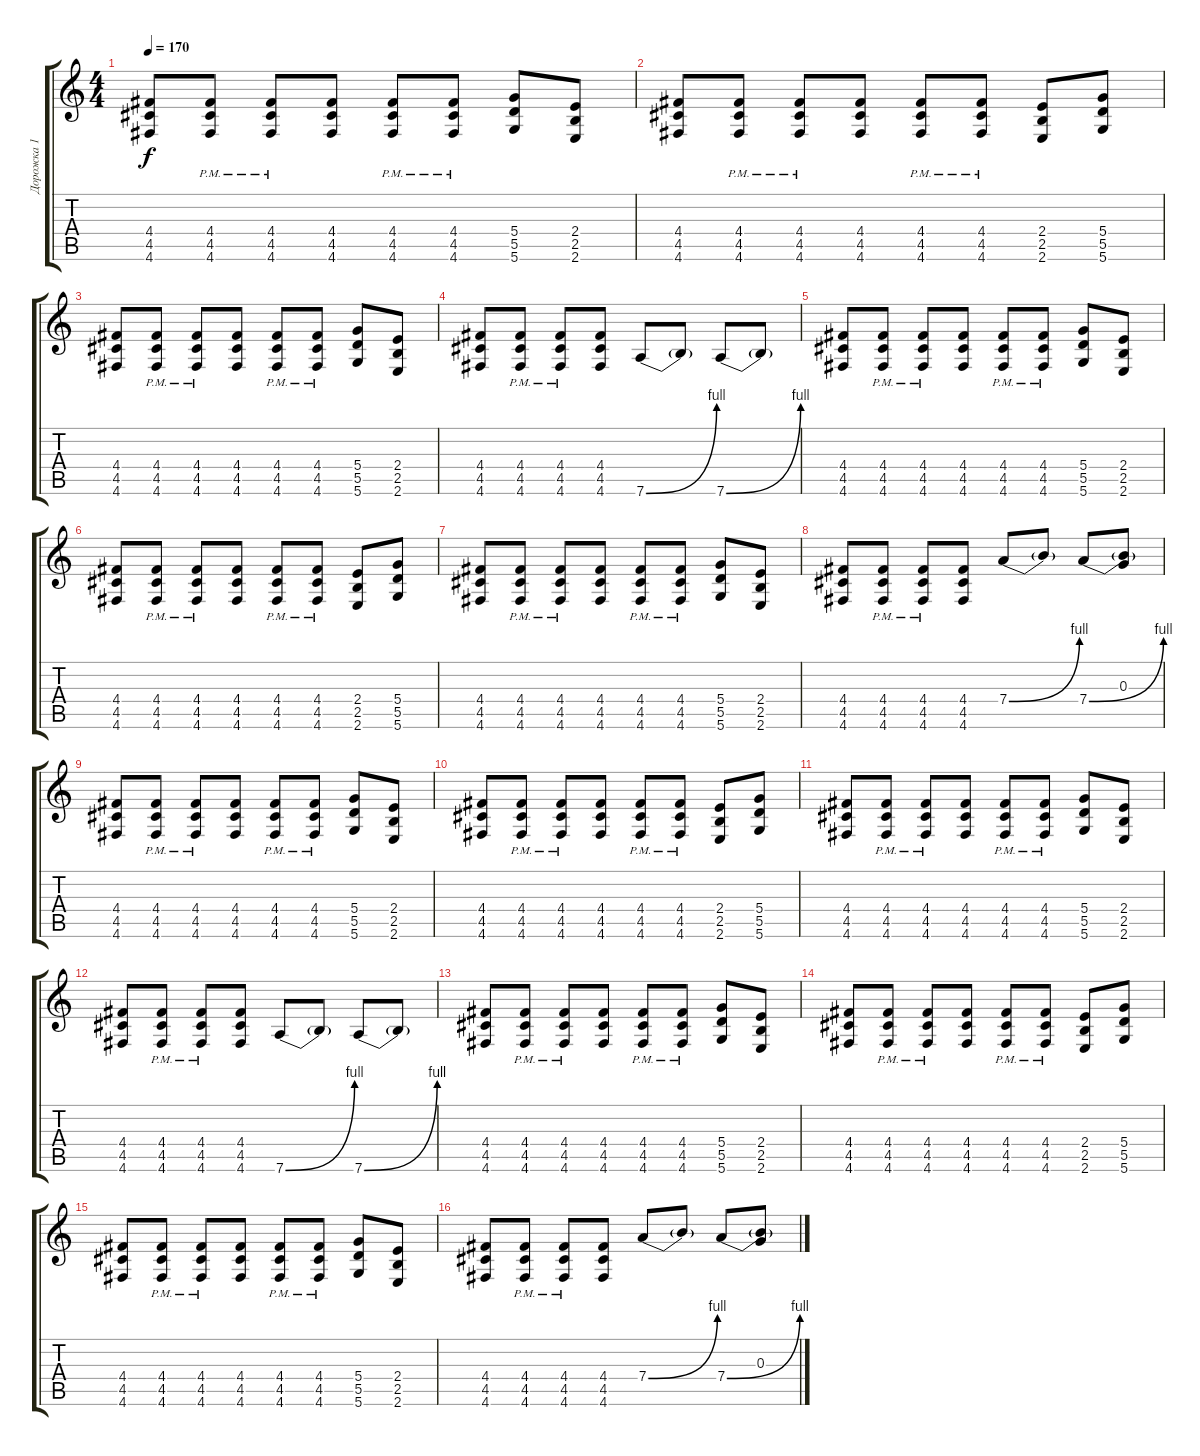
\track ("Дорожка 1" "Дорожка 1") {instrument distortionguitar}
\staff {score tabs}
\tuning (E4 B3 G3 D3 A2 D2) {hide}
\ts (4 4)
\tempo 170
\clef g2
\ks c
(4.4 4.5 4.6).8{dy f} (4.4{pm} 4.5{pm} 4.6{pm}).8 (4.4{pm} 4.5{pm} 4.6{pm}).8 (4.4 4.5 4.6).8 (4.4{pm} 4.5{pm} 4.6{pm}).8 (4.4{pm} 4.5{pm} 4.6{pm}).8 (5.4 5.5 5.6).8 (2.4 2.5 2.6).8 |
(4.4 4.5 4.6).8 (4.4{pm} 4.5{pm} 4.6{pm}).8 (4.4{pm} 4.5{pm} 4.6{pm}).8 (4.4 4.5 4.6).8 (4.4{pm} 4.5{pm} 4.6{pm}).8 (4.4{pm} 4.5{pm} 4.6{pm}).8 (2.4 2.5 2.6).8 (5.4 5.5 5.6).8 |
(4.4 4.5 4.6).8 (4.4{pm} 4.5{pm} 4.6{pm}).8 (4.4{pm} 4.5{pm} 4.6{pm}).8 (4.4 4.5 4.6).8 (4.4{pm} 4.5{pm} 4.6{pm}).8 (4.4{pm} 4.5{pm} 4.6{pm}).8 (5.4 5.5 5.6).8 (2.4 2.5 2.6).8 |
(4.4 4.5 4.6).8 (4.4{pm} 4.5{pm} 4.6{pm}).8 (4.4{pm} 4.5{pm} 4.6{pm}).8 (4.4 4.5 4.6).8 7.6{be (bend 0 0 60 4)}.8 7.6{t}.8 7.6{be (bend 0 0 60 4)}.8 7.6{t}.8 |
(4.4 4.5 4.6).8 (4.4{pm} 4.5{pm} 4.6{pm}).8 (4.4{pm} 4.5{pm} 4.6{pm}).8 (4.4 4.5 4.6).8 (4.4{pm} 4.5{pm} 4.6{pm}).8 (4.4{pm} 4.5{pm} 4.6{pm}).8 (5.4 5.5 5.6).8 (2.4 2.5 2.6).8 |
(4.4 4.5 4.6).8 (4.4{pm} 4.5{pm} 4.6{pm}).8 (4.4{pm} 4.5{pm} 4.6{pm}).8 (4.4 4.5 4.6).8 (4.4{pm} 4.5{pm} 4.6{pm}).8 (4.4{pm} 4.5{pm} 4.6{pm}).8 (2.4 2.5 2.6).8 (5.4 5.5 5.6).8 |
(4.4 4.5 4.6).8 (4.4{pm} 4.5{pm} 4.6{pm}).8 (4.4{pm} 4.5{pm} 4.6{pm}).8 (4.4 4.5 4.6).8 (4.4{pm} 4.5{pm} 4.6{pm}).8 (4.4{pm} 4.5{pm} 4.6{pm}).8 (5.4 5.5 5.6).8 (2.4 2.5 2.6).8 |
(4.4 4.5 4.6).8 (4.4{pm} 4.5{pm} 4.6{pm}).8 (4.4{pm} 4.5{pm} 4.6{pm}).8 (4.4 4.5 4.6).8 7.4{be (bend 0 0 60 4)}.8 7.4{t}.8 7.4{be (bend 0 0 60 4)}.8 (0.3 7.4{t}).8 |
(4.4 4.5 4.6).8 (4.4{pm} 4.5{pm} 4.6{pm}).8 (4.4{pm} 4.5{pm} 4.6{pm}).8 (4.4 4.5 4.6).8 (4.4{pm} 4.5{pm} 4.6{pm}).8 (4.4{pm} 4.5{pm} 4.6{pm}).8 (5.4 5.5 5.6).8 (2.4 2.5 2.6).8 |
(4.4 4.5 4.6).8 (4.4{pm} 4.5{pm} 4.6{pm}).8 (4.4{pm} 4.5{pm} 4.6{pm}).8 (4.4 4.5 4.6).8 (4.4{pm} 4.5{pm} 4.6{pm}).8 (4.4{pm} 4.5{pm} 4.6{pm}).8 (2.4 2.5 2.6).8 (5.4 5.5 5.6).8 |
(4.4 4.5 4.6).8 (4.4{pm} 4.5{pm} 4.6{pm}).8 (4.4{pm} 4.5{pm} 4.6{pm}).8 (4.4 4.5 4.6).8 (4.4{pm} 4.5{pm} 4.6{pm}).8 (4.4{pm} 4.5{pm} 4.6{pm}).8 (5.4 5.5 5.6).8 (2.4 2.5 2.6).8 |
(4.4 4.5 4.6).8 (4.4{pm} 4.5{pm} 4.6{pm}).8 (4.4{pm} 4.5{pm} 4.6{pm}).8 (4.4 4.5 4.6).8 7.6{be (bend 0 0 60 4)}.8 7.6{t}.8 7.6{be (bend 0 0 60 4)}.8 7.6{t}.8 |
(4.4 4.5 4.6).8 (4.4{pm} 4.5{pm} 4.6{pm}).8 (4.4{pm} 4.5{pm} 4.6{pm}).8 (4.4 4.5 4.6).8 (4.4{pm} 4.5{pm} 4.6{pm}).8 (4.4{pm} 4.5{pm} 4.6{pm}).8 (5.4 5.5 5.6).8 (2.4 2.5 2.6).8 |
(4.4 4.5 4.6).8 (4.4{pm} 4.5{pm} 4.6{pm}).8 (4.4{pm} 4.5{pm} 4.6{pm}).8 (4.4 4.5 4.6).8 (4.4{pm} 4.5{pm} 4.6{pm}).8 (4.4{pm} 4.5{pm} 4.6{pm}).8 (2.4 2.5 2.6).8 (5.4 5.5 5.6).8 |
(4.4 4.5 4.6).8 (4.4{pm} 4.5{pm} 4.6{pm}).8 (4.4{pm} 4.5{pm} 4.6{pm}).8 (4.4 4.5 4.6).8 (4.4{pm} 4.5{pm} 4.6{pm}).8 (4.4{pm} 4.5{pm} 4.6{pm}).8 (5.4 5.5 5.6).8 (2.4 2.5 2.6).8 |
(4.4 4.5 4.6).8 (4.4{pm} 4.5{pm} 4.6{pm}).8 (4.4{pm} 4.5{pm} 4.6{pm}).8 (4.4 4.5 4.6).8 7.4{be (bend 0 0 60 4)}.8 7.4{t}.8 7.4{be (bend 0 0 60 4)}.8 (0.3 7.4{t}).8
